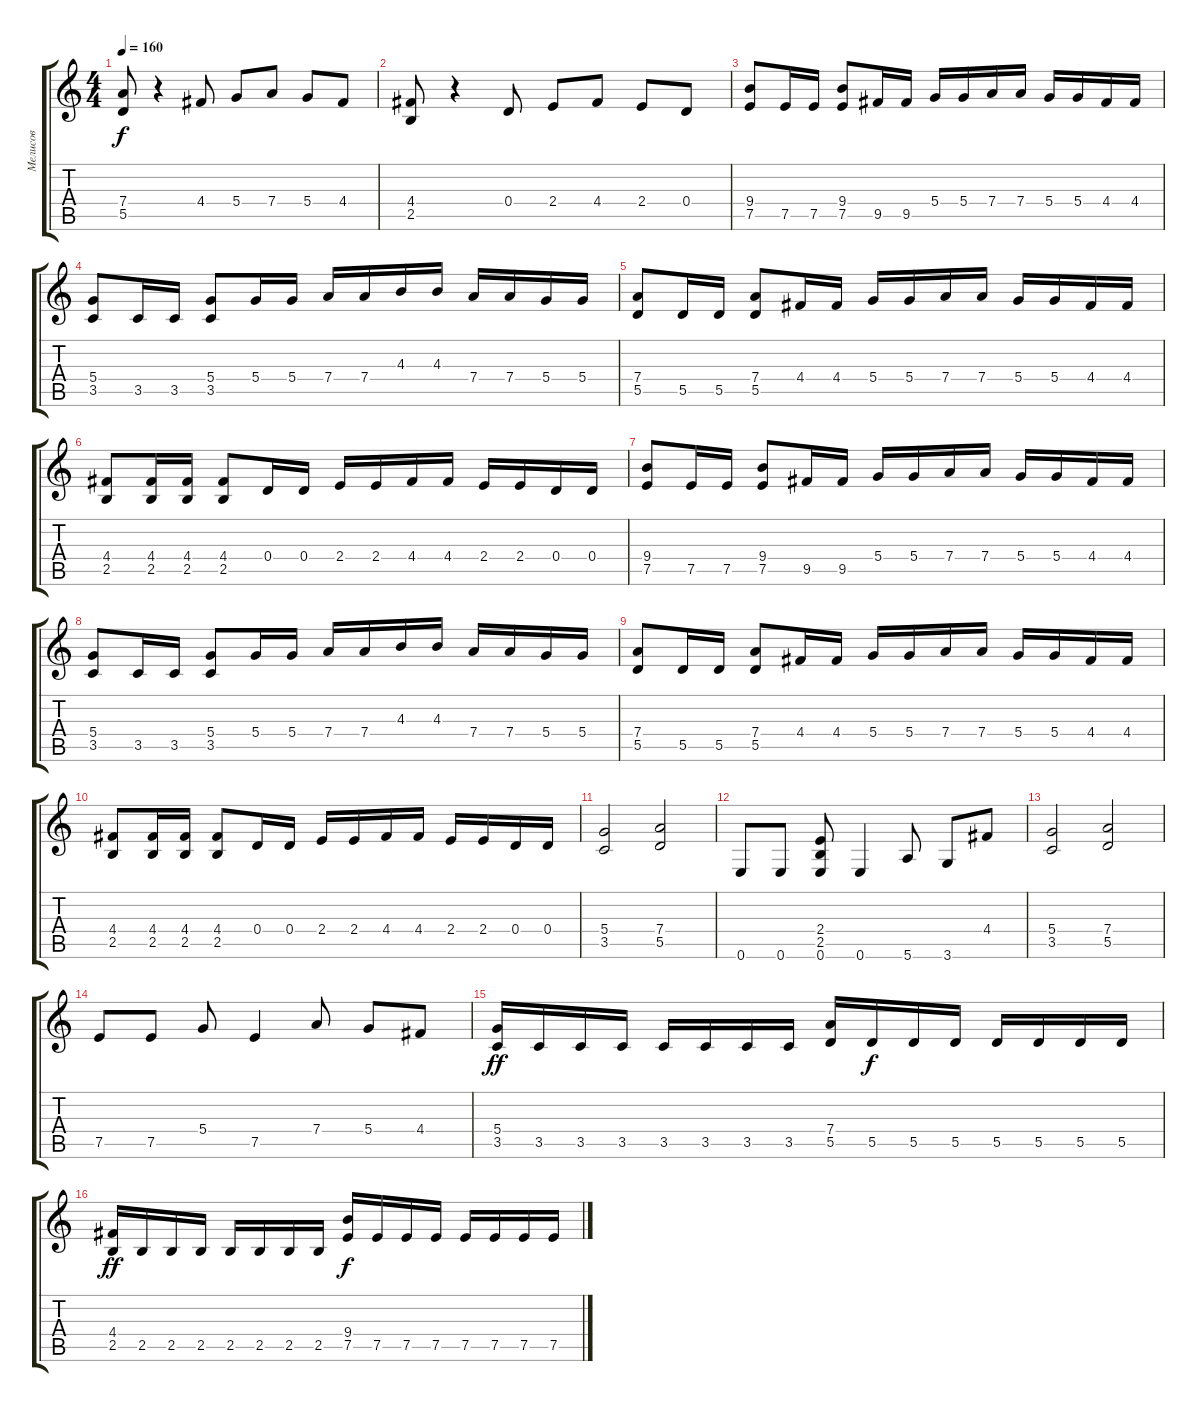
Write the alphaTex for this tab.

\track ("Мелисов" "Мелисов") {instrument overdrivenguitar}
\staff {score tabs}
\tuning (E4 B3 G3 D3 A2 E2) {hide}
\ts (4 4)
\tempo 160
\clef g2
\ks c
(7.4 5.5).8{dy f} r.4 4.4.8 5.4.8 7.4.8 5.4.8 4.4.8 |
(4.4 2.5).8 r.4 0.4.8 2.4.8 4.4.8 2.4.8 0.4.8 |
(9.4 7.5).8 7.5.16 7.5.16 (9.4 7.5).8 9.5.16 9.5.16 5.4.16 5.4.16 7.4.16 7.4.16 5.4.16 5.4.16 4.4.16 4.4.16 |
(5.4 3.5).8 3.5.16 3.5.16 (5.4 3.5).8 5.4.16 5.4.16 7.4.16 7.4.16 4.3.16 4.3.16 7.4.16 7.4.16 5.4.16 5.4.16 |
(7.4 5.5).8 5.5.16 5.5.16 (7.4 5.5).8 4.4.16 4.4.16 5.4.16 5.4.16 7.4.16 7.4.16 5.4.16 5.4.16 4.4.16 4.4.16 |
(4.4 2.5).8 (4.4 2.5).16 (4.4 2.5).16 (4.4 2.5).8 0.4.16 0.4.16 2.4.16 2.4.16 4.4.16 4.4.16 2.4.16 2.4.16 0.4.16 0.4.16 |
(9.4 7.5).8 7.5.16 7.5.16 (9.4 7.5).8 9.5.16 9.5.16 5.4.16 5.4.16 7.4.16 7.4.16 5.4.16 5.4.16 4.4.16 4.4.16 |
(5.4 3.5).8 3.5.16 3.5.16 (5.4 3.5).8 5.4.16 5.4.16 7.4.16 7.4.16 4.3.16 4.3.16 7.4.16 7.4.16 5.4.16 5.4.16 |
(7.4 5.5).8 5.5.16 5.5.16 (7.4 5.5).8 4.4.16 4.4.16 5.4.16 5.4.16 7.4.16 7.4.16 5.4.16 5.4.16 4.4.16 4.4.16 |
(4.4 2.5).8 (4.4 2.5).16 (4.4 2.5).16 (4.4 2.5).8 0.4.16 0.4.16 2.4.16 2.4.16 4.4.16 4.4.16 2.4.16 2.4.16 0.4.16 0.4.16 |
(5.4 3.5).2 (7.4 5.5).2 |
0.6.8 0.6.8 (2.4 2.5 0.6).8 0.6.4 5.6.8 3.6.8 4.4.8 |
(5.4 3.5).2 (7.4 5.5).2 |
7.5.8 7.5.8 5.4.8 7.5.4 7.4.8 5.4.8 4.4.8 |
(5.4 3.5).16{dy ff} 3.5.16 3.5.16 3.5.16 3.5.16 3.5.16 3.5.16 3.5.16 (7.4 5.5).16 5.5.16{dy f} 5.5.16 5.5.16 5.5.16 5.5.16 5.5.16 5.5.16 |
(4.4 2.5).16{dy ff} 2.5.16 2.5.16 2.5.16 2.5.16 2.5.16 2.5.16 2.5.16 (9.4 7.5).16{dy f} 7.5.16 7.5.16 7.5.16 7.5.16 7.5.16 7.5.16 7.5.16
